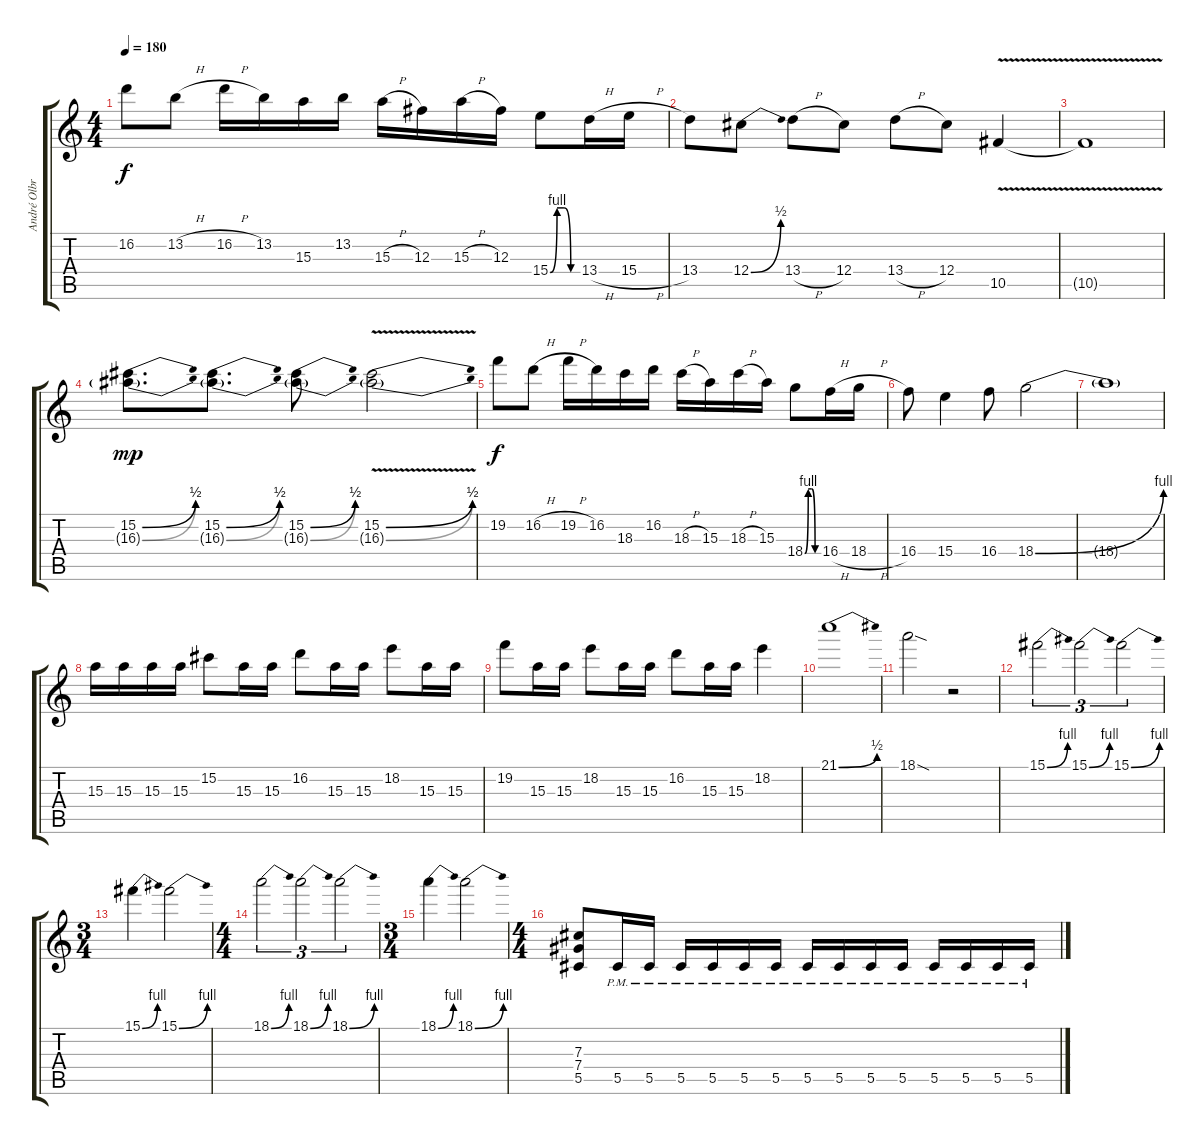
\track ("André Olbrich" "André Olbr") {instrument distortionguitar}
\staff {score tabs}
\tuning (Eb4 Bb3 Gb3 Db3 Ab2 Eb2) {hide}
\ts (4 4)
\tempo 180
\clef g2
\ks c
16.2.8{dy f} 13.2{h}.8 16.2{h}.16 13.2.16 15.3.16 13.2.16 15.3{h}.16 12.3.16 15.3{h}.16 12.3.16 15.4{be (custom 0 0 15 4 30 4 45 0 60 0)}.8 13.4{h}.16 15.4{h}.16 |
13.4.8 12.4{be (bend 0 0 60 2)}.8 13.4{h}.8 12.4.8 13.4{h}.8 12.4.8 10.5{v}.4 |
10.5{t}.1 |
(15.2{be (bend 0 0 60 2)} 16.3{be (bend 0 0 60 2) g}).8{d dy mp} (15.2{be (bend 0 0 60 2)} 16.3{be (bend 0 0 60 2) g}).8{d} (15.2{be (bend 0 0 60 2)} 16.3{be (bend 0 0 60 2) g}).8 (15.2{be (bend 0 0 60 2) v} 16.3{be (bend 0 0 60 2) v g}).2 |
19.2.8{dy f} 16.2{h}.8 19.2{h}.16 16.2.16 18.3.16 16.2.16 18.3{h}.16 15.3.16 18.3{h}.16 15.3.16 18.4{be (custom 0 0 15 4 30 4 45 0 60 0)}.8 16.4{h}.16 18.4{h}.16 |
16.4.8 15.4.4 16.4.8 18.4{be (bend 0 0 60 4)}.2 |
18.4{t}.1 |
15.3.16 15.3.16 15.3.16 15.3.16 15.2.8 15.3.16 15.3.16 16.2.8 15.3.16 15.3.16 18.2.8 15.3.16 15.3.16 |
19.2.8 15.3.16 15.3.16 18.2.8 15.3.16 15.3.16 16.2.8 15.3.16 15.3.16 18.2.4 |
21.1{be (bend 0 0 60 2)}.1 |
18.1{sod}.2 r.2 |
15.1{be (bend 0 0 60 4)}.2{tu (3 2)} 15.1{be (bend 0 0 60 4)}.2{tu (3 2)} 15.1{be (bend 0 0 60 4)}.2{tu (3 2)} |
\ts (3 4)
15.1{be (bend 0 0 60 4)}.4 15.1{be (bend 0 0 60 4)}.2 |
\ts (4 4)
18.1{be (bend 0 0 60 4)}.2{tu (3 2)} 18.1{be (bend 0 0 60 4)}.2{tu (3 2)} 18.1{be (bend 0 0 60 4)}.2{tu (3 2)} |
\ts (3 4)
18.1{be (bend 0 0 60 4)}.4 18.1{be (bend 0 0 60 4)}.2 |
\ts (4 4)
(7.3 7.4 5.5).8 5.5{pm}.16 5.5{pm}.16 5.5{pm}.16 5.5{pm}.16 5.5{pm}.16 5.5{pm}.16 5.5{pm}.16 5.5{pm}.16 5.5{pm}.16 5.5{pm}.16 5.5{pm}.16 5.5{pm}.16 5.5{pm}.16 5.5{pm}.16
